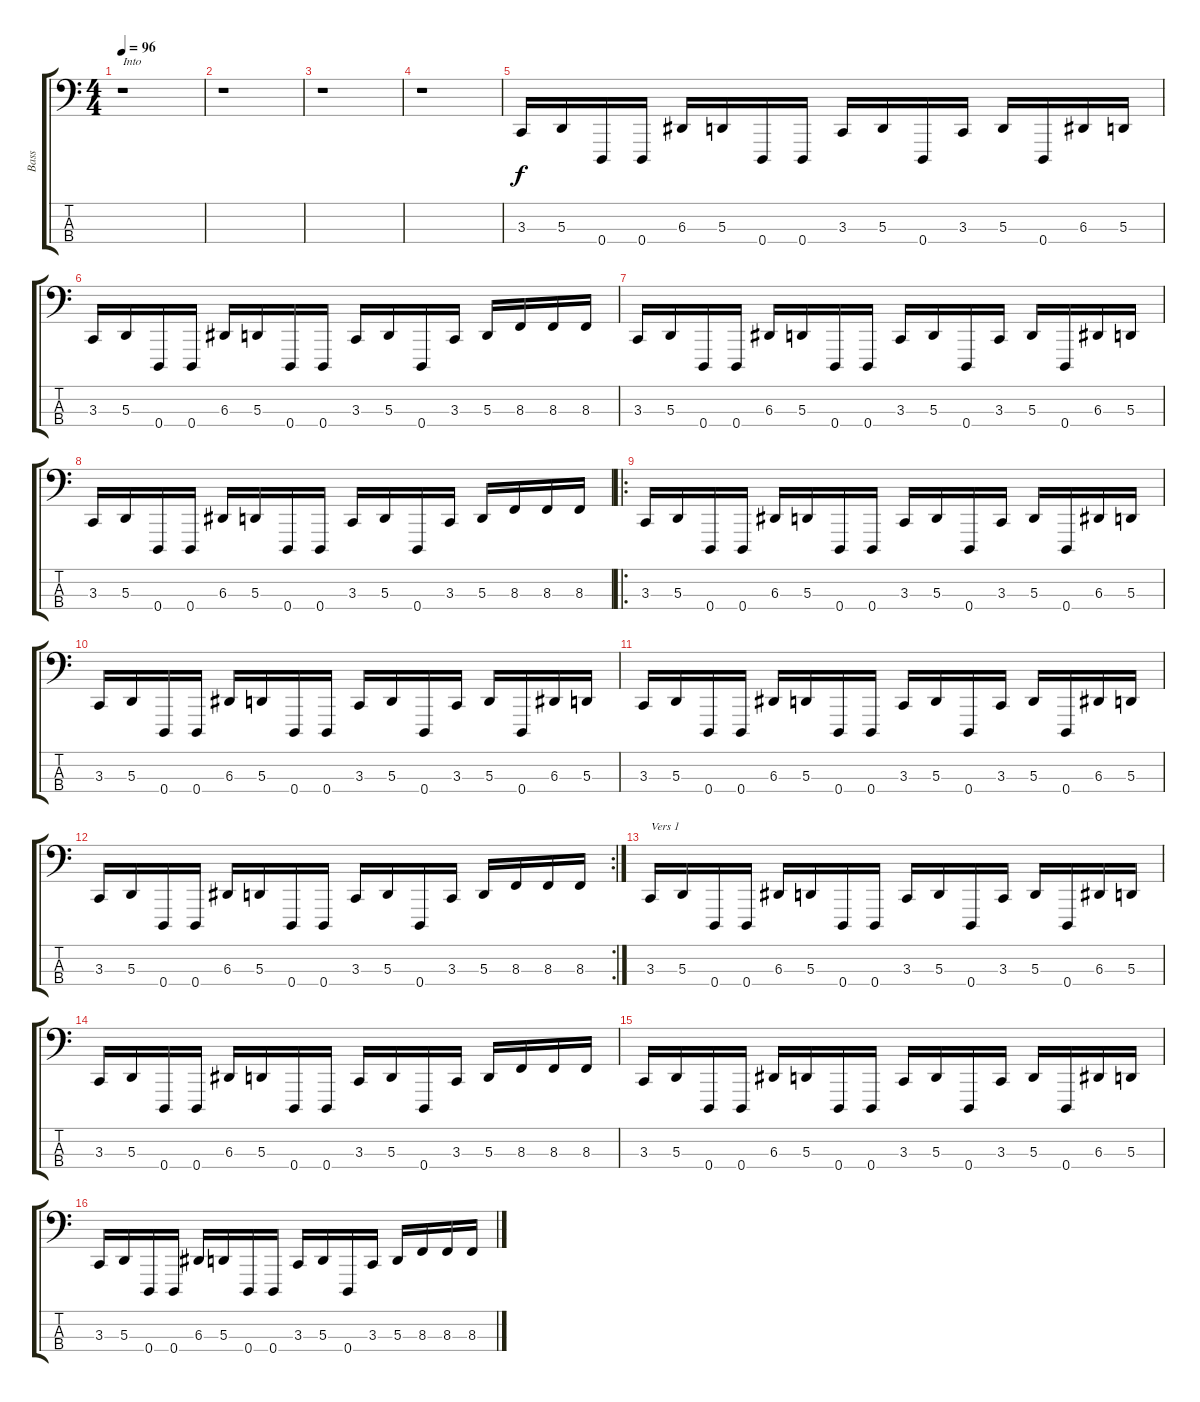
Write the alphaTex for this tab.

\track ("Bass" "Bass") {instrument lead8bassandlead}
\staff {score tabs}
\tuning (G2 D2 A1 D1) {hide}
\ts (4 4)
\tempo 96
\clef f4
\ks c
r.1{txt "Into" dy f instrument lead8bassandlead} |
r.1 |
r.1 |
r.1 |
3.3.16 5.3.16 0.4.16 0.4.16 6.3.16 5.3.16 0.4.16 0.4.16 3.3.16 5.3.16 0.4.16 3.3.16 5.3.16 0.4.16 6.3.16 5.3.16 |
3.3.16 5.3.16 0.4.16 0.4.16 6.3.16 5.3.16 0.4.16 0.4.16 3.3.16 5.3.16 0.4.16 3.3.16 5.3.16 8.3.16 8.3.16 8.3.16 |
3.3.16 5.3.16 0.4.16 0.4.16 6.3.16 5.3.16 0.4.16 0.4.16 3.3.16 5.3.16 0.4.16 3.3.16 5.3.16 0.4.16 6.3.16 5.3.16 |
3.3.16 5.3.16 0.4.16 0.4.16 6.3.16 5.3.16 0.4.16 0.4.16 3.3.16 5.3.16 0.4.16 3.3.16 5.3.16 8.3.16 8.3.16 8.3.16 |
\ro
3.3.16 5.3.16 0.4.16 0.4.16 6.3.16 5.3.16 0.4.16 0.4.16 3.3.16 5.3.16 0.4.16 3.3.16 5.3.16 0.4.16 6.3.16 5.3.16 |
3.3.16 5.3.16 0.4.16 0.4.16 6.3.16 5.3.16 0.4.16 0.4.16 3.3.16 5.3.16 0.4.16 3.3.16 5.3.16 0.4.16 6.3.16 5.3.16 |
3.3.16 5.3.16 0.4.16 0.4.16 6.3.16 5.3.16 0.4.16 0.4.16 3.3.16 5.3.16 0.4.16 3.3.16 5.3.16 0.4.16 6.3.16 5.3.16 |
\rc 2
3.3.16 5.3.16 0.4.16 0.4.16 6.3.16 5.3.16 0.4.16 0.4.16 3.3.16 5.3.16 0.4.16 3.3.16 5.3.16 8.3.16 8.3.16 8.3.16 |
3.3.16{txt "Vers 1"} 5.3.16 0.4.16 0.4.16 6.3.16 5.3.16 0.4.16 0.4.16 3.3.16 5.3.16 0.4.16 3.3.16 5.3.16 0.4.16 6.3.16 5.3.16 |
3.3.16 5.3.16 0.4.16 0.4.16 6.3.16 5.3.16 0.4.16 0.4.16 3.3.16 5.3.16 0.4.16 3.3.16 5.3.16 8.3.16 8.3.16 8.3.16 |
3.3.16 5.3.16 0.4.16 0.4.16 6.3.16 5.3.16 0.4.16 0.4.16 3.3.16 5.3.16 0.4.16 3.3.16 5.3.16 0.4.16 6.3.16 5.3.16 |
3.3.16 5.3.16 0.4.16 0.4.16 6.3.16 5.3.16 0.4.16 0.4.16 3.3.16 5.3.16 0.4.16 3.3.16 5.3.16 8.3.16 8.3.16 8.3.16
